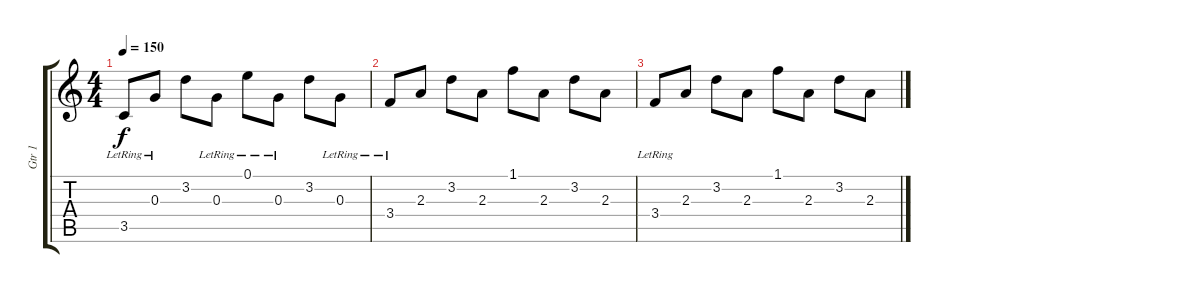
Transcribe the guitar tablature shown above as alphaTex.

\track ("Gtr 1" "Gtr 1") {instrument acousticguitarsteel}
\staff {score tabs}
\tuning (E4 B3 G3 D3 A2 E2) {hide}
\ts (4 4)
\tempo 150
\clef g2
\ks c
3.5{lr}.8{dy f} 0.3{lr}.8 3.2.8 0.3{lr}.8 0.1{lr}.8 0.3{lr}.8 3.2.8 0.3{lr}.8 |
3.4{lr}.8 2.3.8 3.2.8 2.3.8 1.1.8 2.3.8 3.2.8 2.3.8 |
3.4{lr}.8 2.3.8 3.2.8 2.3.8 1.1.8 2.3.8 3.2.8 2.3.8
